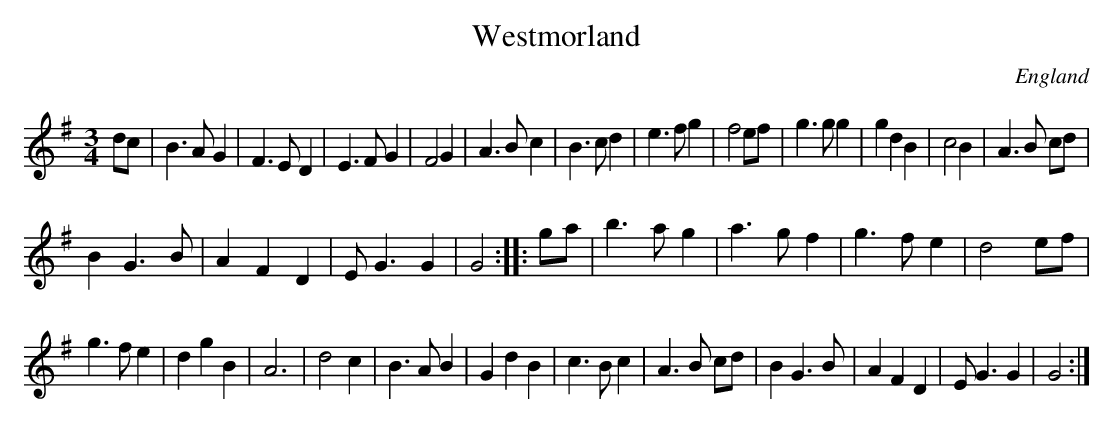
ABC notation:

X:1
T:Westmorland
M:3/4
O:England
K:G major
dc | \
B3AG2 | F3ED2 | E3FG2 | F4G2 |\
A3Bc2 | B3cd2 | e3fg2 | f4 ef |\
g3gg2 | g2d2B2 | c4 B2 | A3B cd |! \
B2G3B | A2F2D2 | EG3 G2 | G4 ::\
ga | \
b3ag2 | a3gf2 | g3fe2 | d4 ef |!\
g3fe2 | d2g2B2 | A6 | d4 c2 |\
B3AB2 | G2d2B2 | c3Bc2 | A3B cd | \
B2G3B | A2F2D2 | EG3G2 | G4 :|
